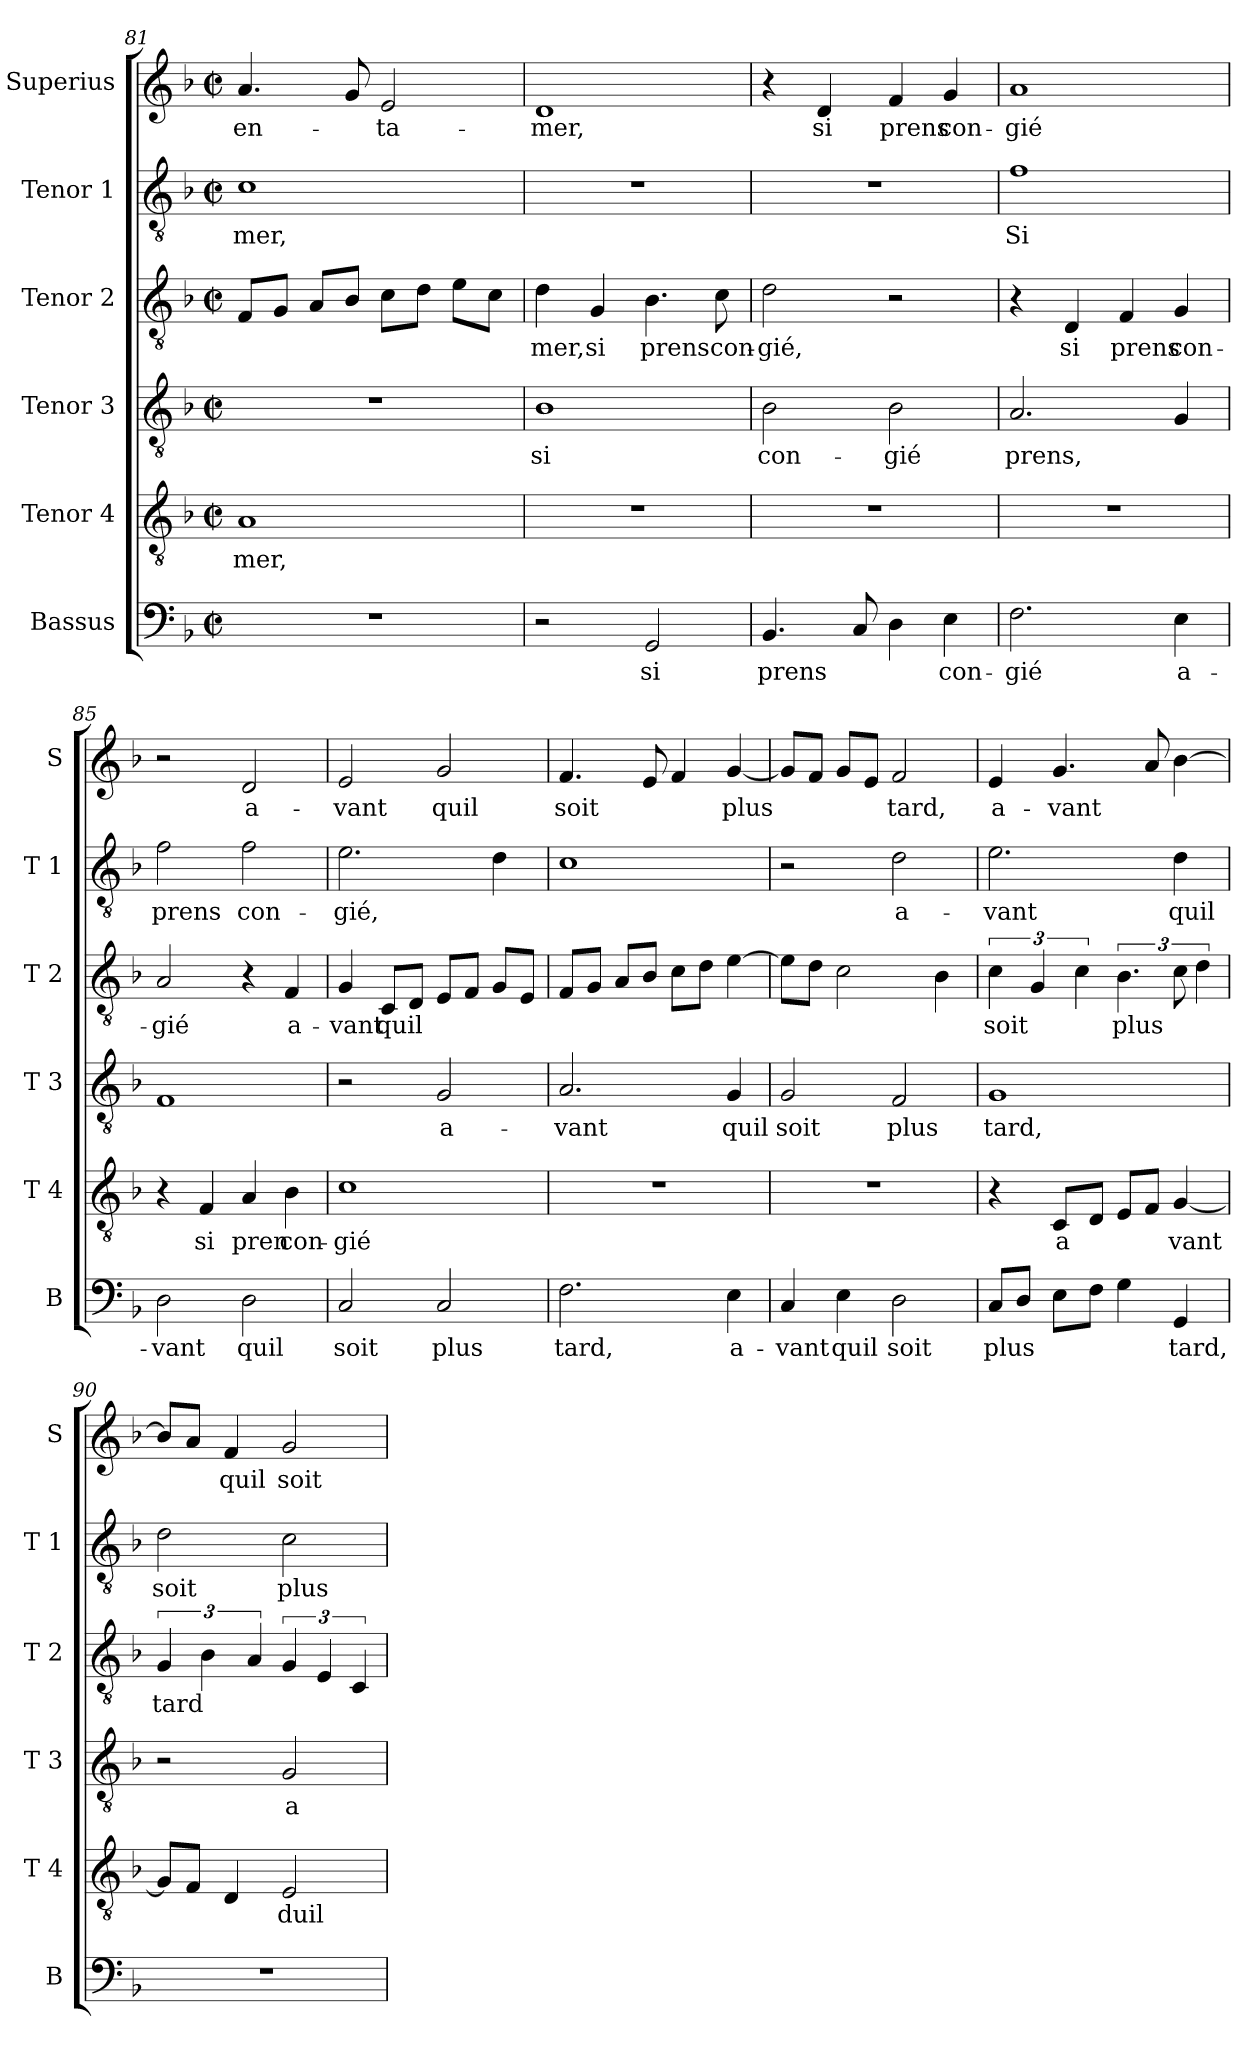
**kern	**text	**kern	**text	**kern	**text	**kern	**text	**kern	**text	**kern	**text
*part6	*part6	*part5	*part5	*part4	*part4	*part3	*part3	*part2	*part2	*part1	*part1
*staff6	*staff6	*staff5	*staff5	*staff4	*staff4	*staff3	*staff3	*staff2	*staff2	*staff1	*staff1
*I"Bassus	*	*I"Tenor 4	*	*I"Tenor 3	*	*I"Tenor 2	*	*I"Tenor 1	*	*I"Superius	*
*I'B	*	*I'T 4	*	*I'T 3	*	*I'T 2	*	*I'T 1	*	*I'S	*
*clefF4	*	*clefGv2	*	*clefGv2	*	*clefGv2	*	*clefGv2	*	*clefG2	*
*k[b-]	*	*k[b-]	*	*k[b-]	*	*k[b-]	*	*k[b-]	*	*k[b-]	*
*F:	*	*F:	*	*F:	*	*F:	*	*F:	*	*F:	*
*M2/2	*	*M2/2	*	*M2/2	*	*M2/2	*	*M2/2	*	*M2/2	*
*met(c|)	*	*met(c|)	*	*met(c|)	*	*met(c|)	*	*met(c|)	*	*met(c|)	*
=81	=81	=81	=81	=81	=81	=81	=81	=81	=81	=81	=81
!	!	!	!LO:LY:b	!	!	!	!	!	!LO:LY:b	!	!LO:LY:b
1r	.	1A	-mer,	1r	.	8F/L	.	1c	-mer,	4.a/	en-
.	.	.	.	.	.	8G/J	.	.	.	.	.
.	.	.	.	.	.	8A/L	.	.	.	.	.
.	.	.	.	.	.	8B-/J	.	.	.	8g/	.
!	!	!	!	!	!	!	!	!	!	!	!LO:LY:b
.	.	.	.	.	.	8c\L	.	.	.	2e/	-ta-
.	.	.	.	.	.	8d\J	.	.	.	.	.
.	.	.	.	.	.	8e\L	.	.	.	.	.
.	.	.	.	.	.	8c\J	.	.	.	.	.
!!LO:PB:g=z
=82	=82	=82	=82	=82	=82	=82	=82	=82	=82	=82	=82
!	!	!	!	!	!LO:LY:b	!	!LO:LY:b	!	!	!	!LO:LY:b
2r	.	1r	.	1B-	si	4d\	-mer,	1r	.	1d	-mer,
!	!	!	!	!	!	!	!LO:LY:b	!	!	!	!
.	.	.	.	.	.	4G/	si	.	.	.	.
!	!LO:LY:b	!	!	!	!	!	!LO:LY:b	!	!	!	!
2GG/	si	.	.	.	.	4.B-\	prens	.	.	.	.
!	!	!	!	!	!	!	!LO:LY:b	!	!	!	!
.	.	.	.	.	.	8c\	con-	.	.	.	.
!!LO:PB:g=z
=83	=83	=83	=83	=83	=83	=83	=83	=83	=83	=83	=83
!	!LO:LY:b	!	!	!	!LO:LY:b	!	!LO:LY:b	!	!	!	!
4.BB-/	prens	1r	.	2B-\	con-	2d\	-gié,	1r	.	4r	.
!	!	!	!	!	!	!	!	!	!	!	!LO:LY:b
.	.	.	.	.	.	.	.	.	.	4d/	si
8C/	.	.	.	.	.	.	.	.	.	.	.
!	!	!	!	!	!LO:LY:b	!	!	!	!	!	!LO:LY:b
4D\	.	.	.	2B-\	-gié	2r	.	.	.	4f/	prens
!	!LO:LY:b	!	!	!	!	!	!	!	!	!	!LO:LY:b
4E\	con-	.	.	.	.	.	.	.	.	4g/	con-
=84	=84	=84	=84	=84	=84	=84	=84	=84	=84	=84	=84
!	!LO:LY:b	!	!	!	!LO:LY:b	!	!	!	!LO:LY:b	!	!LO:LY:b
2.F\	-gié	1r	.	2.A/	prens,	4r	.	1f	Si	1a	-gié
!	!	!	!	!	!	!	!LO:LY:b	!	!	!	!
.	.	.	.	.	.	4D/	si	.	.	.	.
!	!	!	!	!	!	!	!LO:LY:b	!	!	!	!
.	.	.	.	.	.	4F/	prens	.	.	.	.
!	!LO:LY:b	!	!	!	!	!	!LO:LY:b	!	!	!	!
4E\	a-	.	.	4G/	.	4G/	con-	.	.	.	.
=85	=85	=85	=85	=85	=85	=85	=85	=85	=85	=85	=85
!	!LO:LY:b	!	!	!	!	!	!LO:LY:b	!	!LO:LY:b	!	!
2D\	-vant	4r	.	1F	.	2A/	-gié	2f\	prens	2r	.
!	!	!	!LO:LY:b	!	!	!	!	!	!	!	!
.	.	4F/	si	.	.	.	.	.	.	.	.
!	!LO:LY:b	!	!LO:LY:b	!	!	!	!	!	!LO:LY:b	!	!LO:LY:b
2D\	quil	4A/	pren	.	.	4r	.	2f\	con-	2d/	a-
!	!	!	!LO:LY:b	!	!	!	!LO:LY:b	!	!	!	!
.	.	4B-\	con-	.	.	4F/	a-	.	.	.	.
=86	=86	=86	=86	=86	=86	=86	=86	=86	=86	=86	=86
!	!LO:LY:b	!	!LO:LY:b	!	!	!	!LO:LY:b	!	!LO:LY:b	!	!LO:LY:b
2C/	soit	1c	-gié	2r	.	4G/	-vant	2.e\	-gié,	2e/	-vant
!	!	!	!	!	!	!	!LO:LY:b	!	!	!	!
.	.	.	.	.	.	8C/L	quil	.	.	.	.
.	.	.	.	.	.	8D/J	.	.	.	.	.
!	!LO:LY:b	!	!	!	!LO:LY:b	!	!	!	!	!	!LO:LY:b
2C/	plus	.	.	2G/	a-	8E/L	.	.	.	2g/	quil
.	.	.	.	.	.	8F/J	.	.	.	.	.
.	.	.	.	.	.	8G/L	.	4d\	.	.	.
.	.	.	.	.	.	8E/J	.	.	.	.	.
=87	=87	=87	=87	=87	=87	=87	=87	=87	=87	=87	=87
!	!LO:LY:b	!	!	!	!LO:LY:b	!	!	!	!	!	!LO:LY:b
2.F\	tard,	1r	.	2.A/	-vant	8F/L	.	1c	.	4.f/	soit
.	.	.	.	.	.	8G/J	.	.	.	.	.
.	.	.	.	.	.	8A/L	.	.	.	.	.
.	.	.	.	.	.	8B-/J	.	.	.	8e/	.
.	.	.	.	.	.	8c\L	.	.	.	4f/	.
.	.	.	.	.	.	8d\J	.	.	.	.	.
!	!LO:LY:b	!	!	!	!LO:LY:b	!	!	!	!	!	!LO:LY:b
4E\	a-	.	.	4G/	quil	[4e\	.	.	.	[4g/	plus
!!LO:LB:g=z
=88	=88	=88	=88	=88	=88	=88	=88	=88	=88	=88	=88
!	!LO:LY:b	!	!	!	!LO:LY:b	!	!	!	!	!	!
4C/	-vant	1r	.	2G/	soit	8e\L]	.	2r	.	8g/L]	.
.	.	.	.	.	.	8d\J	.	.	.	8f/J	.
!	!LO:LY:b	!	!	!	!	!	!	!	!	!	!
4E\	quil	.	.	.	.	2c\	.	.	.	8g/L	.
.	.	.	.	.	.	.	.	.	.	8e/J	.
!	!LO:LY:b	!	!	!	!LO:LY:b	!	!	!	!LO:LY:b	!	!LO:LY:b
2D\	soit	.	.	2F/	plus	.	.	2d\	a-	2f/	tard,
.	.	.	.	.	.	4B-\	.	.	.	.	.
!!LO:PB:g=z
=89	=89	=89	=89	=89	=89	=89	=89	=89	=89	=89	=89
!	!LO:LY:b	!	!	!	!LO:LY:b	!	!LO:LY:b	!	!LO:LY:b	!	!LO:LY:b
8C/L	plus	4r	.	1G	tard,	6c\	soit	2.e\	-vant	4e/	a-
8D/J	.	.	.	.	.	.	.	.	.	.	.
.	.	.	.	.	.	6G/	.	.	.	.	.
!	!	!	!LO:LY:b	!	!	!	!	!	!	!	!LO:LY:b
8E\L	.	8C/L	a	.	.	.	.	.	.	4.g/	-vant
.	.	.	.	.	.	6c\	.	.	.	.	.
8F\J	.	8D/J	.	.	.	.	.	.	.	.	.
!	!	!	!	!	!	!	!LO:LY:b	!	!	!	!
4G\	.	8E/L	.	.	.	6.B-\	plus	.	.	.	.
.	.	8F/J	.	.	.	.	.	.	.	8a/	.
!	!LO:LY:b	!	!LO:LY:b	!	!	!	!	!	!LO:LY:b	!	!
4GG/	tard,	[4G/	vant	.	.	12c\	.	4d\	quil	[4b-\	.
.	.	.	.	.	.	6d\	.	.	.	.	.
=90	=90	=90	=90	=90	=90	=90	=90	=90	=90	=90	=90
!	!	!	!	!	!	!	!LO:LY:b	!	!LO:LY:b	!	!
1r	.	8G/L]	.	2r	.	6G/	tard	2d\	soit	8b-/L]	.
.	.	8F/J	.	.	.	.	.	.	.	8a/J	.
.	.	.	.	.	.	6B-\	.	.	.	.	.
!	!	!	!	!	!	!	!	!	!	!	!LO:LY:b
.	.	4D/	.	.	.	.	.	.	.	4f/	quil
.	.	.	.	.	.	6A/	.	.	.	.	.
!	!	!	!LO:LY:b	!	!LO:LY:b	!	!	!	!LO:LY:b	!	!LO:LY:b
.	.	2E/	duil	2G/	a-	6G/	.	2c\	plus	2g/	soit
.	.	.	.	.	.	6E/	.	.	.	.	.
.	.	.	.	.	.	6C/	.	.	.	.	.
=	=	=	=	=	=	=	=	=	=	=	=
*-	*-	*-	*-	*-	*-	*-	*-	*-	*-	*-	*-
